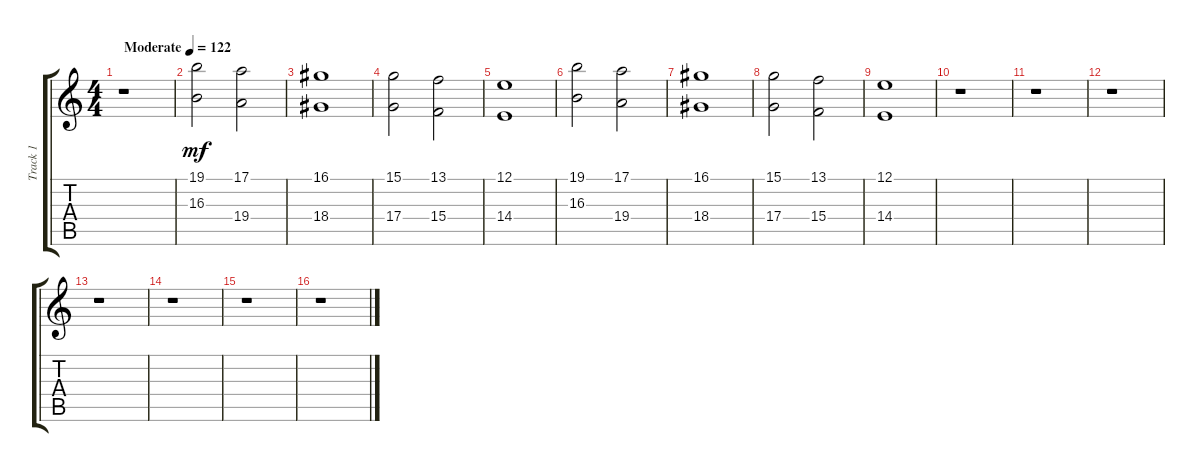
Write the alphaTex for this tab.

\track ("Track 1" "Track 1") {instrument stringensemble1}
\staff {score tabs}
\tuning (E4 B3 G3 D3 A2 E2) {hide}
\ts (4 4)
\tempo (122 "Moderate")
\clef g2
\ks c
r.1{dy mf instrument stringensemble1} |
(19.1 16.3).2 (17.1 19.4).2 |
(16.1 18.4).1 |
(15.1 17.4).2 (13.1 15.4).2 |
(12.1 14.4).1 |
(19.1 16.3).2 (17.1 19.4).2 |
(16.1 18.4).1 |
(15.1 17.4).2 (13.1 15.4).2 |
(12.1 14.4).1 |
r.1 |
r.1 |
r.1 |
r.1 |
r.1 |
r.1 |
r.1
